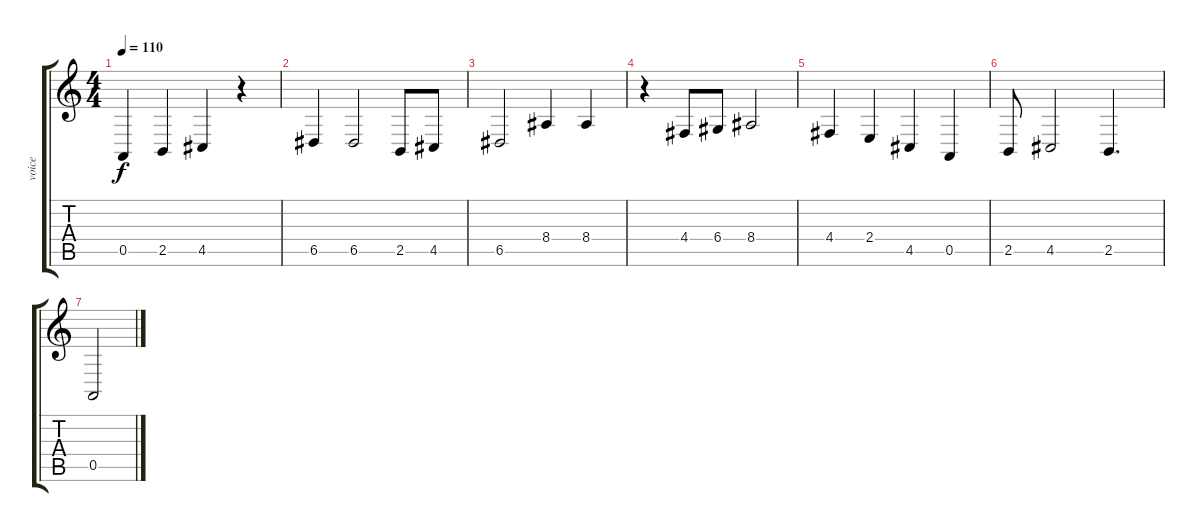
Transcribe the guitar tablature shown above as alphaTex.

\track ("voice" "voice") {instrument drawbarorgan}
\staff {score tabs}
\tuning (E4 B3 G3 D3 A2 E2) {hide}
\ts (4 4)
\tempo 110
\clef g2
\ks c
0.5.4{dy f} 2.5.4 4.5.4 r.4 |
6.5.4 6.5.2 2.5.8 4.5.8 |
6.5.2 8.4.4 8.4.4 |
r.4 4.4.8 6.4.8 8.4.2 |
4.4.4 2.4.4 4.5.4 0.5.4 |
2.5.8 4.5.2 2.5.4{d} |
0.5.2
